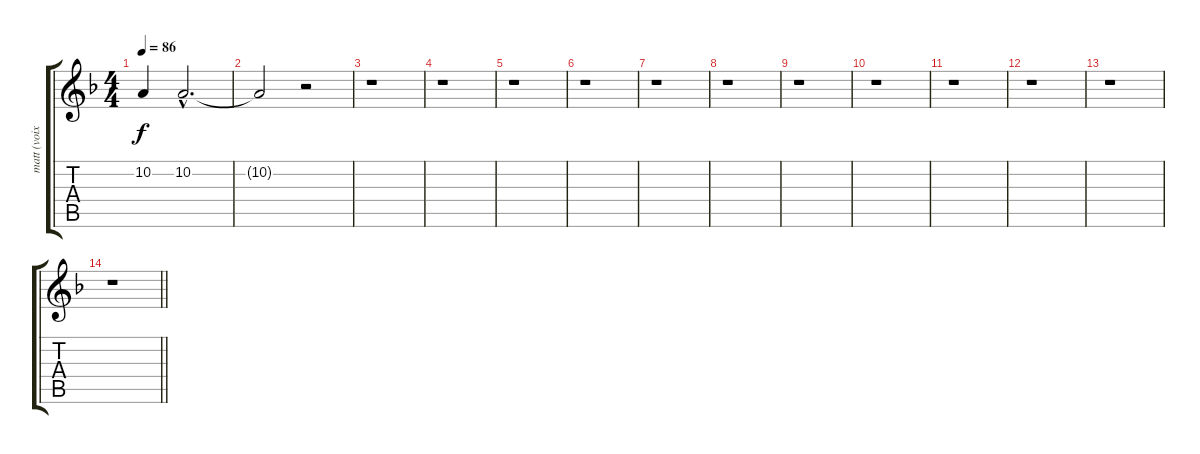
\track ("matt (voix)" "matt (voix") {instrument stringensemble1}
\staff {score tabs}
\tuning (E4 B3 G3 D3 A2 E2) {hide}
\ts (4 4)
\tempo 86
\clef g2
\ks f
10.2.4{dy f} 10.2{hac}.2{d} |
10.2{t}.2 r.2 |
r.1 |
r.1 |
r.1 |
r.1 |
r.1 |
r.1 |
r.1 |
r.1 |
r.1 |
r.1 |
r.1 |
\barLineRight lightlight
r.1
